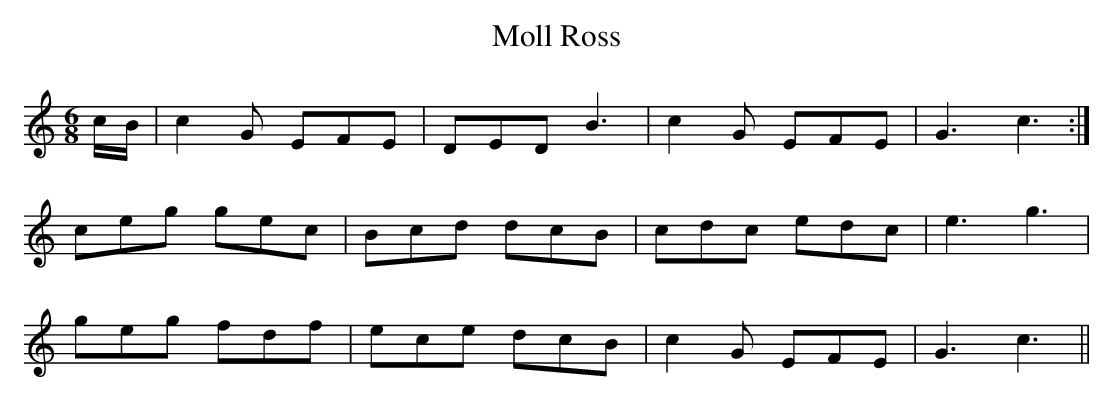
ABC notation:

X:1
T:Moll Ross
M:6/8
L:1/8
K:C
c/B/|c2G EFE|DED B3|c2G EFE|G3c3:|
ceg gec|Bcd dcB|cdc edc|e3 g3|
geg fdf|ece dcB|c2G EFE|G3c3||
